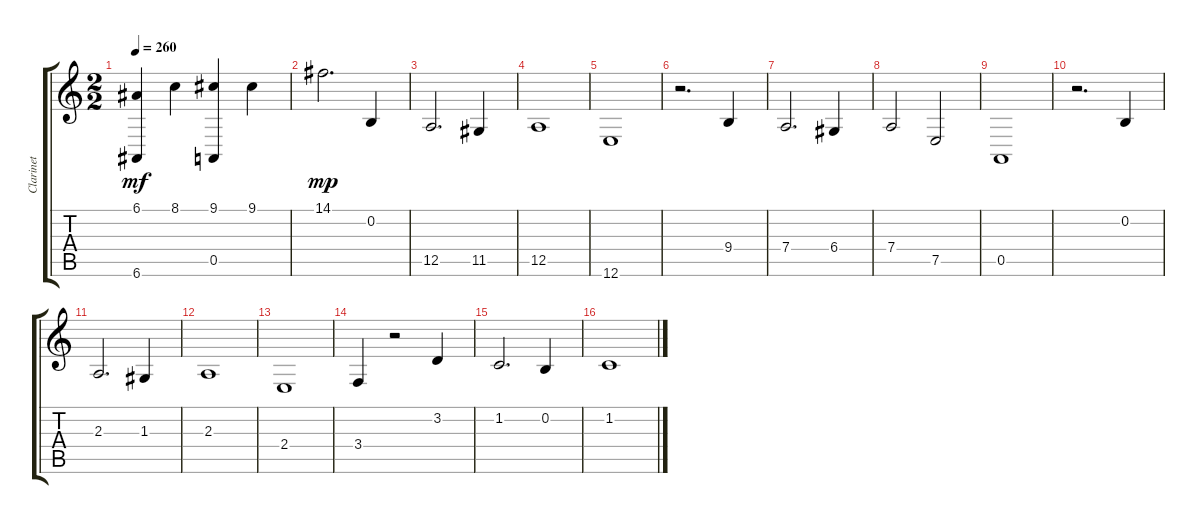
\track ("Clarinet" "Clarinet") {instrument clarinet}
\staff {score tabs}
\tuning (E4 B3 G3 D3 A2 E2) {hide}
\ts (2 2)
\tempo 260
\clef g2
\ks c
(6.1 6.6).4{dy mf} 8.1.4 (9.1 0.5).4 9.1.4 |
14.1.2{d dy mp} 0.2.4 |
12.5.2{d} 11.5.4 |
12.5.1 |
12.6.1 |
r.2{d} 9.4.4 |
7.4.2{d} 6.4.4 |
7.4.2 7.5.2 |
0.5.1 |
r.2{d} 0.2.4 |
2.3.2{d} 1.3.4 |
2.3.1 |
2.4.1 |
3.4.4 r.2 3.2.4 |
1.2.2{d} 0.2.4 |
1.2.1
